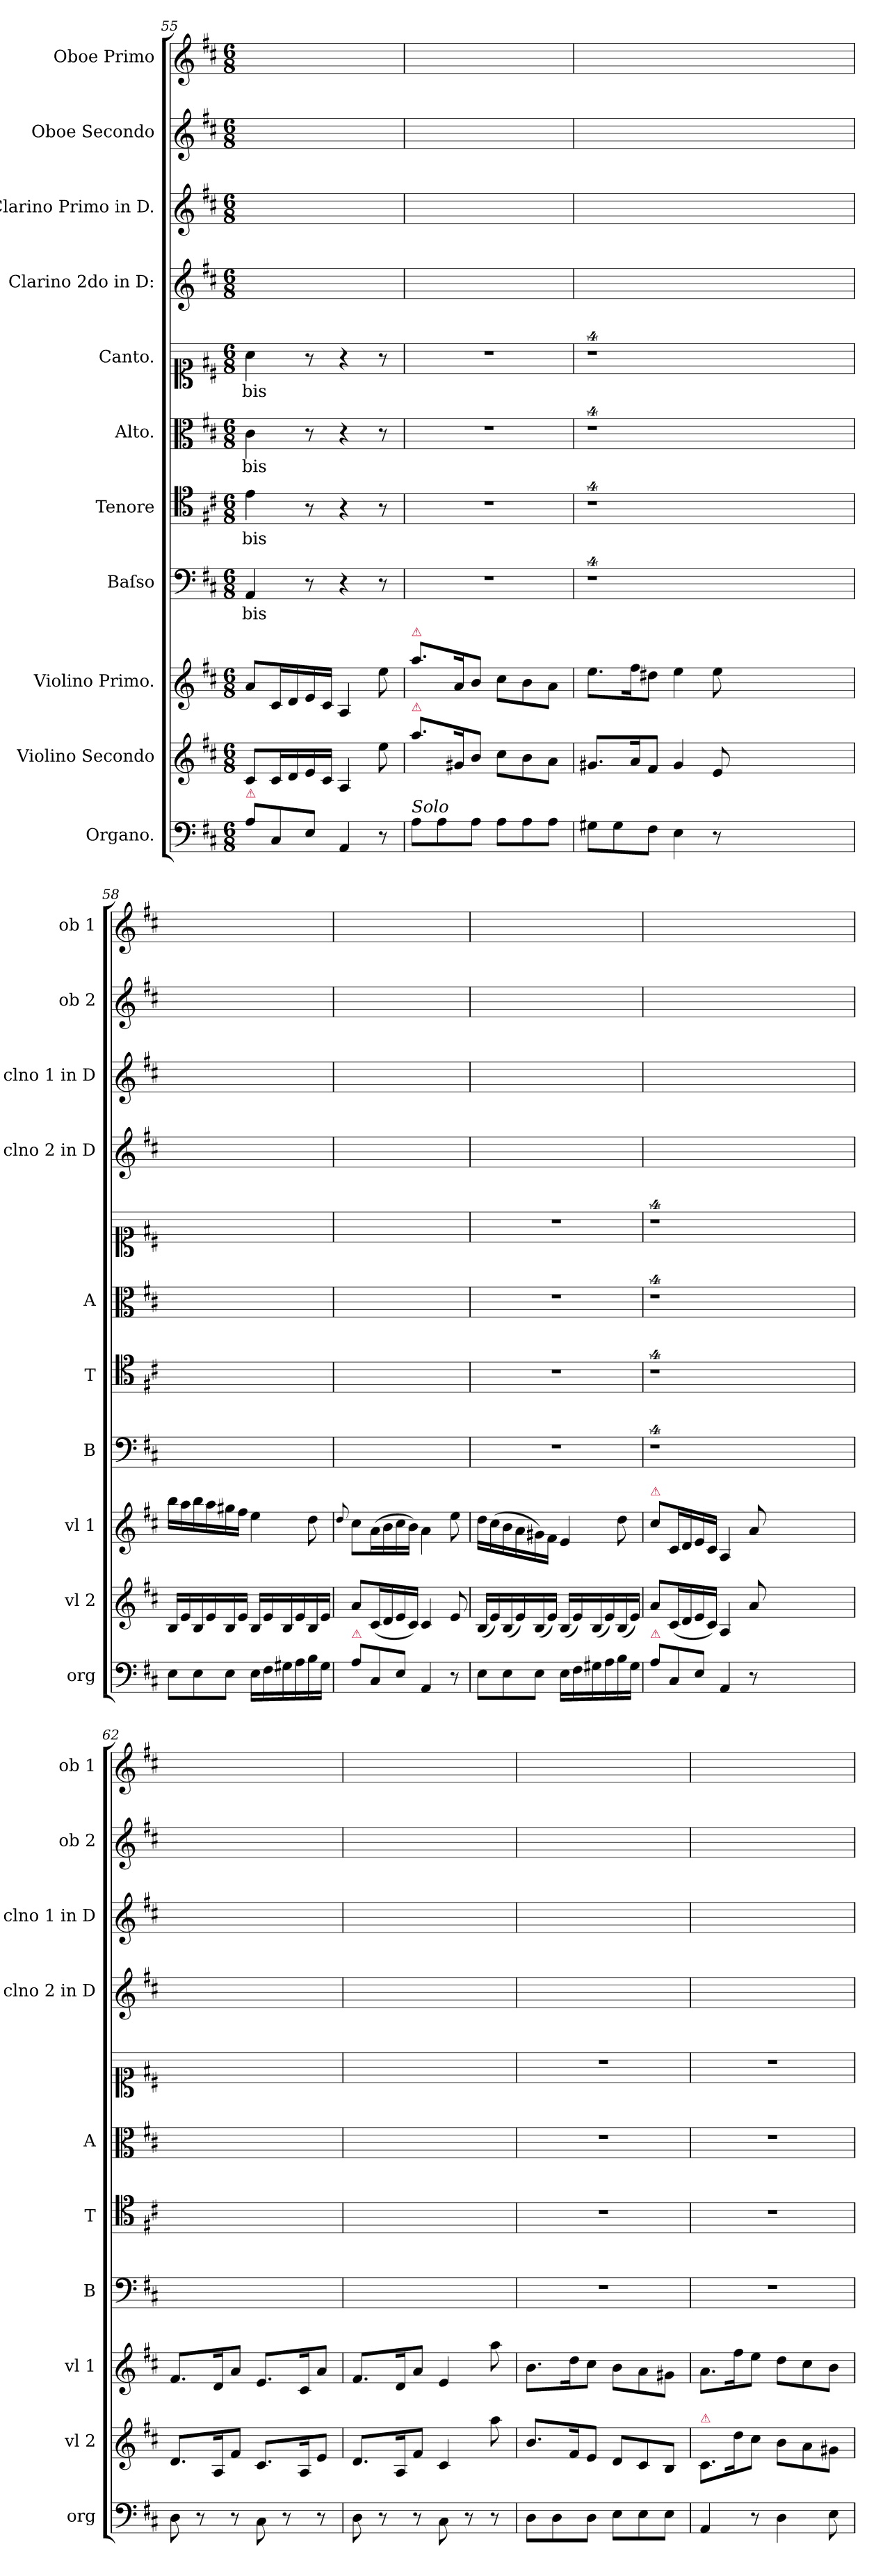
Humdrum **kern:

**kern	**kern	**dynam	**kern	**dynam	**kern	**text	**kern	**text	**kern	**text	**kern	**text	**kern	**kern	**kern	**kern
*part11	*part10	*part10	*part9	*part9	*part8	*part8	*part7	*part7	*part6	*part6	*part5	*part5	*part4	*part3	*part2	*part1
*staff11	*staff10	*staff10	*staff9	*staff9	*staff8	*staff8	*staff7	*staff7	*staff6	*staff6	*staff5	*staff5	*staff4	*staff3	*staff2	*staff1
*I"Organo.	*I"Violino Secondo	*	*I"Violino Primo.	*	*I"Baſso	*	*I"Tenore	*	*I"Alto.	*	*I"Canto.	*	*I"Clarino 2do in D:	*I"Clarino Primo in D.	*I"Oboe Secondo	*I"Oboe Primo
*I'org	*I'vl 2	*	*I'vl 1	*	*I'B	*	*I'T	*	*I'A	*	*	*	*I'clno 2 in D	*I'clno 1 in D	*I'ob 2	*I'ob 1
*clefF4	*clefG2	*	*clefG2	*	*clefF4	*	*clefC4	*	*clefC3	*	*clefC1	*	*clefG2	*clefG2	*clefG2	*clefG2
*k[f#c#]	*k[f#c#]	*	*k[f#c#]	*	*k[f#c#]	*	*k[f#c#]	*	*k[f#c#]	*	*k[f#c#]	*	*k[f#c#]	*k[f#c#]	*k[f#c#]	*k[f#c#]
*D:	*D:	*	*D:	*	*D:	*	*D:	*	*D:	*	*D:	*	*D:	*D:	*D:	*D:
*M6/8	*M6/8	*	*M6/8	*	*M6/8	*	*M6/8	*	*M6/8	*	*M6/8	*	*M6/8	*M6/8	*M6/8	*M6/8
=55	=55	=55	=55	=55	=55	=55	=55	=55	=55	=55	=55	=55	=55	=55	=55	=55
!LO:TX:a:color=crimson:t=⚠	!	!	!	!	!	!	!	!	!	!	!	!	!	!	!	!
8A\L	8c#/L	.	8a/L	.	4AA/	-bis	4e\	-bis	4c#\	-bis	4a\	-bis	2.ryy	2.ryy	2.ryy	2.ryy
8C#/	16c#/L	.	16c#/L	.	.	.	.	.	.	.	.	.	.	.	.	.
.	16d/	.	16d/	.	.	.	.	.	.	.	.	.	.	.	.	.
8E/J	16e/	.	16e/	.	8r	.	8r	.	8r	.	8r	.	.	.	.	.
.	16c#/JJ	.	16c#/JJ	.	.	.	.	.	.	.	.	.	.	.	.	.
4AA/	4A/	.	4A/	.	4r	.	4r	.	4r	.	4r	.	.	.	.	.
!	!	!	!	!LO:DY:b	!	!	!	!	!	!	!	!	!	!	!	!
8r	8ee\	.	8ee\	for	8r	.	8r	.	8r	.	8r	.	.	.	.	.
=56	=56	=56	=56	=56	=56	=56	=56	=56	=56	=56	=56	=56	=56	=56	=56	=56
!	!	!	!LO:TX:a:color=crimson:t=⚠	!	!	!	!	!	!	!	!	!	!	!	!	!
!	!LO:TX:a:color=crimson:t=⚠	!	!	!	!	!	!	!	!	!	!	!	!	!	!	!
!LO:TX:a:i:t=Solo	!	!	!	!	!	!	!	!	!	!	!	!	!	!	!	!
8A\L	8.aa\L	.	8.aa\L	.	2.r	.	2.r	.	2.r	.	2.r	.	2.ryy	2.ryy	2.ryy	2.ryy
8A\	.	.	.	.	.	.	.	.	.	.	.	.	.	.	.	.
.	16g#X/K	.	16a/K	.	.	.	.	.	.	.	.	.	.	.	.	.
8A\J	8b/J	.	8b/J	.	.	.	.	.	.	.	.	.	.	.	.	.
8A\L	8cc#\L	.	8cc#\L	.	.	.	.	.	.	.	.	.	.	.	.	.
8A\	8b\	.	8b\	.	.	.	.	.	.	.	.	.	.	.	.	.
8A\J	8a\J	.	8a\J	.	.	.	.	.	.	.	.	.	.	.	.	.
=57	=57	=57	=57	=57	=57	=57	=57	=57	=57	=57	=57	=57	=57	=57	=57	=57
8G#X\L	8.g#X/L	.	8.ee\L	.	4%9r	.	4%9r	.	4%9r	.	4%9r	.	2.ryy	2.ryy	2.ryy	2.ryy
8G#\	.	.	.	.	.	.	.	.	.	.	.	.	.	.	.	.
.	16a/K	.	16ff#\K	.	.	.	.	.	.	.	.	.	.	.	.	.
8F#\J	8f#/J	.	8dd#X\J	.	.	.	.	.	.	.	.	.	.	.	.	.
4E\	4g#/	.	4ee\	.	.	.	.	.	.	.	.	.	.	.	.	.
8r	8e/	.	8ee\	.	.	.	.	.	.	.	.	.	.	.	.	.
1.ryy	1.ryy	.	1.ryy	.	.	.	.	.	.	.	.	.	1.ryy	1.ryy	1.ryy	1.ryy
=58	=58	=58	=58	=58	=58	=58	=58	=58	=58	=58	=58	=58	=58	=58	=58	=58
8E\L	16B/LL	.	16bb\LL	.	2.ryy	.	2.ryy	.	2.ryy	.	2.ryy	.	2.ryy	2.ryy	2.ryy	2.ryy
.	16e/	.	16aa\	.	.	.	.	.	.	.	.	.	.	.	.	.
8E\	16B/	.	16bb\	.	.	.	.	.	.	.	.	.	.	.	.	.
.	16e/	.	16aa\	.	.	.	.	.	.	.	.	.	.	.	.	.
8E\J	16B/	.	16gg#X\	.	.	.	.	.	.	.	.	.	.	.	.	.
.	16e/JJ	.	16ff#\JJ	.	.	.	.	.	.	.	.	.	.	.	.	.
16E\LL	16B/LL	.	4ee\	.	.	.	.	.	.	.	.	.	.	.	.	.
16F#\	16e/	.	.	.	.	.	.	.	.	.	.	.	.	.	.	.
16G#X\	16B/	.	.	.	.	.	.	.	.	.	.	.	.	.	.	.
16A\	16e/	.	.	.	.	.	.	.	.	.	.	.	.	.	.	.
16B\	16B/	.	8dd\	.	.	.	.	.	.	.	.	.	.	.	.	.
16G#\JJ	16e/JJ	.	.	.	.	.	.	.	.	.	.	.	.	.	.	.
=59	=59	=59	=59	=59	=59	=59	=59	=59	=59	=59	=59	=59	=59	=59	=59	=59
.	.	.	8qqdd/	.	.	.	.	.	.	.	.	.	.	.	.	.
!LO:TX:a:color=crimson:t=⚠	!	!	!	!	!	!	!	!	!	!	!	!	!	!	!	!
8A\L	8a/L	.	8cc#\L	.	2.ryy	.	2.ryy	.	2.ryy	.	2.ryy	.	2.ryy	2.ryy	2.ryy	2.ryy
8C#/	(16c#/L	.	(16a\L	.	.	.	.	.	.	.	.	.	.	.	.	.
.	16d/	.	16b\	.	.	.	.	.	.	.	.	.	.	.	.	.
8E/J	16e/	.	16cc#\	.	.	.	.	.	.	.	.	.	.	.	.	.
.	16c#/JJ)	.	16b\JJ)	.	.	.	.	.	.	.	.	.	.	.	.	.
4AA/	4c#/	.	4a\	.	.	.	.	.	.	.	.	.	.	.	.	.
8r	8e/	.	8ee\	.	.	.	.	.	.	.	.	.	.	.	.	.
=60	=60	=60	=60	=60	=60	=60	=60	=60	=60	=60	=60	=60	=60	=60	=60	=60
8E\L	(16B/LL	.	16dd\LL	.	2.r	.	2.r	.	2.r	.	2.r	.	2.ryy	2.ryy	2.ryy	2.ryy
.	16e/)	.	(16cc#\	.	.	.	.	.	.	.	.	.	.	.	.	.
8E\	(16B/	.	16b\	.	.	.	.	.	.	.	.	.	.	.	.	.
.	16e/)	.	16a\	.	.	.	.	.	.	.	.	.	.	.	.	.
8E\J	(16B/	.	16g#X\)	.	.	.	.	.	.	.	.	.	.	.	.	.
.	16e/JJ)	.	16f#\JJ	.	.	.	.	.	.	.	.	.	.	.	.	.
16E\LL	(16B/LL	.	4e/	.	.	.	.	.	.	.	.	.	.	.	.	.
16F#\	16e/)	.	.	.	.	.	.	.	.	.	.	.	.	.	.	.
16G#X\	(16B/	.	.	.	.	.	.	.	.	.	.	.	.	.	.	.
16A\	16e/)	.	.	.	.	.	.	.	.	.	.	.	.	.	.	.
16B\	(16B/	.	8dd\	.	.	.	.	.	.	.	.	.	.	.	.	.
16G#\JJ	16e/JJ)	.	.	.	.	.	.	.	.	.	.	.	.	.	.	.
=61	=61	=61	=61	=61	=61	=61	=61	=61	=61	=61	=61	=61	=61	=61	=61	=61
!	!	!	!LO:TX:a:color=crimson:t=⚠	!	!	!	!	!	!	!	!	!	!	!	!	!
!LO:TX:a:color=crimson:t=⚠	!	!	!	!	!	!	!	!	!	!	!	!	!	!	!	!
8A\L	8a/L	.	8cc#\L	.	4%9r	.	4%9r	.	4%9r	.	4%9r	.	2.ryy	2.ryy	2.ryy	2.ryy
8C#/	(16c#/L	.	16c#/L	.	.	.	.	.	.	.	.	.	.	.	.	.
.	16d/	.	16d/	.	.	.	.	.	.	.	.	.	.	.	.	.
8E/J	16e/	.	16e/	.	.	.	.	.	.	.	.	.	.	.	.	.
.	16c#/JJ)	.	16c#/JJ	.	.	.	.	.	.	.	.	.	.	.	.	.
4AA/	4A/	.	4A/	.	.	.	.	.	.	.	.	.	.	.	.	.
!	!	!	!	!LO:DY:b	!	!	!	!	!	!	!	!	!	!	!	!
8r	8a/	po	8a/	pia	.	.	.	.	.	.	.	.	.	.	.	.
1.ryy	1.ryy	.	1.ryy	.	.	.	.	.	.	.	.	.	1.ryy	1.ryy	1.ryy	1.ryy
=62	=62	=62	=62	=62	=62	=62	=62	=62	=62	=62	=62	=62	=62	=62	=62	=62
8D\	8.d/L	.	8.f#/L	.	2.ryy	.	2.ryy	.	2.ryy	.	2.ryy	.	2.ryy	2.ryy	2.ryy	2.ryy
8r	.	.	.	.	.	.	.	.	.	.	.	.	.	.	.	.
.	16A/K	.	16d/K	.	.	.	.	.	.	.	.	.	.	.	.	.
8r	8f#/J	.	8a/J	.	.	.	.	.	.	.	.	.	.	.	.	.
8C#\	8.c#/L	.	8.e/L	.	.	.	.	.	.	.	.	.	.	.	.	.
8r	.	.	.	.	.	.	.	.	.	.	.	.	.	.	.	.
.	16A/K	.	16c#/K	.	.	.	.	.	.	.	.	.	.	.	.	.
8r	8e/J	.	8a/J	.	.	.	.	.	.	.	.	.	.	.	.	.
=63	=63	=63	=63	=63	=63	=63	=63	=63	=63	=63	=63	=63	=63	=63	=63	=63
8D\	8.d/L	.	8.f#/L	.	2.ryy	.	2.ryy	.	2.ryy	.	2.ryy	.	2.ryy	2.ryy	2.ryy	2.ryy
8r	.	.	.	.	.	.	.	.	.	.	.	.	.	.	.	.
.	16A/K	.	16d/K	.	.	.	.	.	.	.	.	.	.	.	.	.
8r	8f#/J	.	8a/J	.	.	.	.	.	.	.	.	.	.	.	.	.
8C#\	4c#/	.	4e/	.	.	.	.	.	.	.	.	.	.	.	.	.
8r	.	.	.	.	.	.	.	.	.	.	.	.	.	.	.	.
8r	8aa\	for	8aa\	.	.	.	.	.	.	.	.	.	.	.	.	.
=64	=64	=64	=64	=64	=64	=64	=64	=64	=64	=64	=64	=64	=64	=64	=64	=64
8D\L	8.b/L	.	8.b\L	.	2.r	.	2.r	.	2.r	.	2.r	.	2.ryy	2.ryy	2.ryy	2.ryy
8D\	.	.	.	.	.	.	.	.	.	.	.	.	.	.	.	.
.	16f#/K	.	16dd\K	.	.	.	.	.	.	.	.	.	.	.	.	.
8D\J	8e/J	.	8cc#\J	.	.	.	.	.	.	.	.	.	.	.	.	.
8E\L	8d/L	.	8b\L	.	.	.	.	.	.	.	.	.	.	.	.	.
8E\	8c#/	.	8a\	.	.	.	.	.	.	.	.	.	.	.	.	.
8E\J	8B/J	.	8g#X\J	.	.	.	.	.	.	.	.	.	.	.	.	.
=65	=65	=65	=65	=65	=65	=65	=65	=65	=65	=65	=65	=65	=65	=65	=65	=65
!	!LO:TX:a:color=crimson:t=⚠	!	!	!	!	!	!	!	!	!	!	!	!	!	!	!
4AA/	8.c#/L	.	8.a\L	.	2.r	.	2.r	.	2.r	.	2.r	.	2.ryy	2.ryy	2.ryy	2.ryy
.	16dd\K	.	16ff#\K	.	.	.	.	.	.	.	.	.	.	.	.	.
8r	8cc#\J	.	8ee\J	.	.	.	.	.	.	.	.	.	.	.	.	.
4D\	8b\L	.	8dd\L	.	.	.	.	.	.	.	.	.	.	.	.	.
.	8a\	.	8cc#\	.	.	.	.	.	.	.	.	.	.	.	.	.
8E\	8g#X\J	.	8b\J	.	.	.	.	.	.	.	.	.	.	.	.	.
=	=	=	=	=	=	=	=	=	=	=	=	=	=	=	=	=
*-	*-	*-	*-	*-	*-	*-	*-	*-	*-	*-	*-	*-	*-	*-	*-	*-
